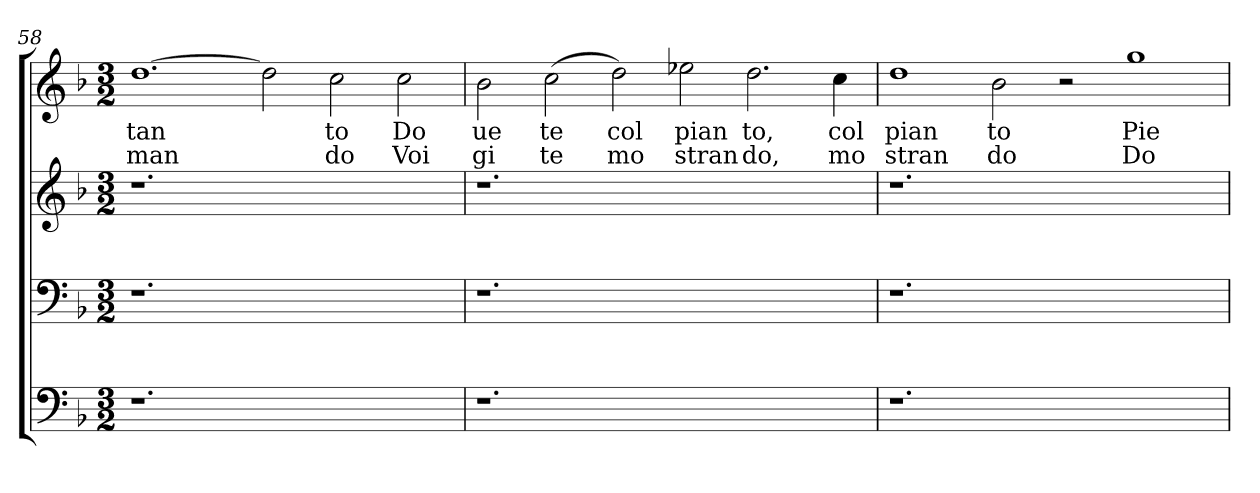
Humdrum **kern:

**kern	**kern	**kern	**kern	**text	**text
*part4	*part3	*part2	*part1	*part1	*part1
*staff4	*staff3	*staff2	*staff1	*staff1	*staff1
*clefF4	*clefF4	*clefG2	*clefG2	*	*
*k[b-]	*k[b-]	*k[b-]	*k[b-]	*	*
*F:	*F:	*F:	*F:	*	*
*M3/2	*M3/2	*M3/2	*M3/2	*	*
=58	=58	=58	=58	=58	=58
!	!	!	!	!LO:LY:b	!LO:LY:b
1.r	1.r	1.r	[>1.dd	tan	man
1.ryy	1.ryy	1.ryy	2dd\]	.	.
!	!	!	!	!LO:LY:b	!LO:LY:b
.	.	.	2cc\	to	do
!	!	!	!	!LO:LY:b	!LO:LY:b
.	.	.	2cc\	Do	Voi
!!LO:LB:g=z
=59	=59	=59	=59	=59	=59
!	!	!	!	!LO:LY:b	!LO:LY:b
1.r	1.r	1.r	2b-\	ue	gi
!	!	!	!	!LO:LY:b	!LO:LY:b
.	.	.	(>2cc\	te	te
!	!	!	!	!LO:LY:b	!LO:LY:b
.	.	.	2dd\)	col	mo
!	!	!	!	!LO:LY:b	!LO:LY:b
1.ryy	1.ryy	1.ryy	2ee-X\	pian	stran
!	!	!	!	!LO:LY:b	!LO:LY:b
.	.	.	2.dd\	to,	do,
!	!	!	!	!LO:LY:b	!LO:LY:b
.	.	.	4cc\	col	mo
=60	=60	=60	=60	=60	=60
!	!	!	!	!LO:LY:b	!LO:LY:b
1.r	1.r	1.r	1dd	pian	stran
!	!	!	!	!LO:LY:b	!LO:LY:b
.	.	.	2b-\	to	do
1.ryy	1.ryy	1.ryy	2r	.	.
!	!	!	!	!LO:LY:b	!LO:LY:b
.	.	.	1gg	Pie	Do
=	=	=	=	=	=
*-	*-	*-	*-	*-	*-
